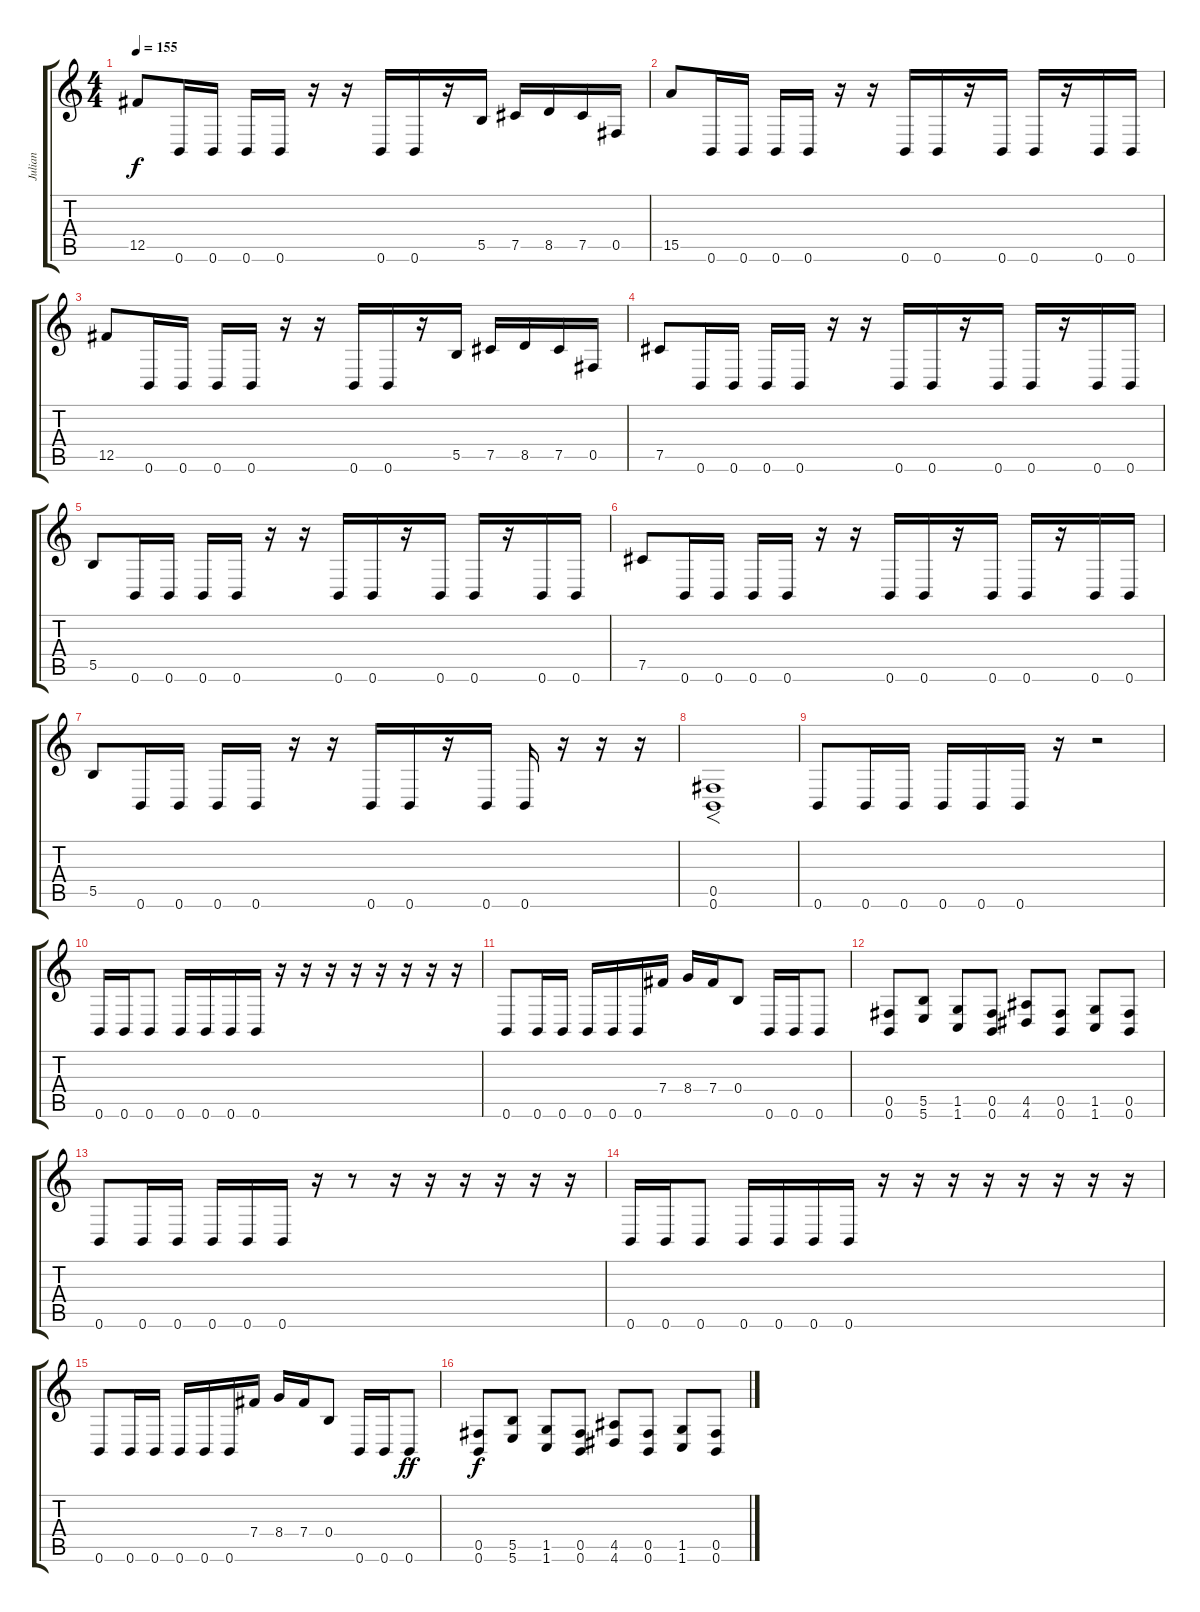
\track ("Julian" "Julian") {instrument overdrivenguitar}
\staff {score tabs}
\tuning (Db4 Ab3 E3 B2 Gb2 B1) {hide}
\ts (4 4)
\tempo 155
\clef g2
\ks c
12.5.8{dy f} 0.6.16 0.6.16 0.6.16 0.6.16 r.16 r.16 0.6.16 0.6.16 r.16 5.5.16 7.5.16 8.5.16 7.5.16 0.5.16 |
15.5.8 0.6.16 0.6.16 0.6.16 0.6.16 r.16 r.16 0.6.16 0.6.16 r.16 0.6.16 0.6.16 r.16 0.6.16 0.6.16 |
12.5.8 0.6.16 0.6.16 0.6.16 0.6.16 r.16 r.16 0.6.16 0.6.16 r.16 5.5.16 7.5.16 8.5.16 7.5.16 0.5.16 |
7.5.8 0.6.16 0.6.16 0.6.16 0.6.16 r.16 r.16 0.6.16 0.6.16 r.16 0.6.16 0.6.16 r.16 0.6.16 0.6.16 |
5.5.8 0.6.16 0.6.16 0.6.16 0.6.16 r.16 r.16 0.6.16 0.6.16 r.16 0.6.16 0.6.16 r.16 0.6.16 0.6.16 |
7.5.8 0.6.16 0.6.16 0.6.16 0.6.16 r.16 r.16 0.6.16 0.6.16 r.16 0.6.16 0.6.16 r.16 0.6.16 0.6.16 |
5.5.8 0.6.16 0.6.16 0.6.16 0.6.16 r.16 r.16 0.6.16 0.6.16 r.16 0.6.16 0.6.16 r.16 r.16 r.16 |
(0.5 0.6).1{f} |
0.6.8 0.6.16 0.6.16 0.6.16 0.6.16 0.6.16 r.16 r.2 |
0.6.16 0.6.16 0.6.8 0.6.16 0.6.16 0.6.16 0.6.16 r.16 r.16 r.16 r.16 r.16 r.16 r.16 r.16 |
0.6.8 0.6.16 0.6.16 0.6.16 0.6.16 0.6.16 7.4.16 8.4.16 7.4.16 0.4.8 0.6.16 0.6.16 0.6.8 |
(0.5 0.6).8 (5.5 5.6).8 (1.5 1.6).8 (0.5 0.6).8 (4.5 4.6).8 (0.5 0.6).8 (1.5 1.6).8 (0.5 0.6).8 |
0.6.8 0.6.16 0.6.16 0.6.16 0.6.16 0.6.16 r.16 r.8 r.16 r.16 r.16 r.16 r.16 r.16 |
0.6.16 0.6.16 0.6.8 0.6.16 0.6.16 0.6.16 0.6.16 r.16 r.16 r.16 r.16 r.16 r.16 r.16 r.16 |
0.6.8 0.6.16 0.6.16 0.6.16 0.6.16 0.6.16 7.4.16 8.4.16 7.4.16 0.4.8 0.6.16 0.6.16 0.6.8{dy ff} |
(0.5 0.6).8{dy f} (5.5 5.6).8 (1.5 1.6).8 (0.5 0.6).8 (4.5 4.6).8 (0.5 0.6).8 (1.5 1.6).8 (0.5 0.6).8
